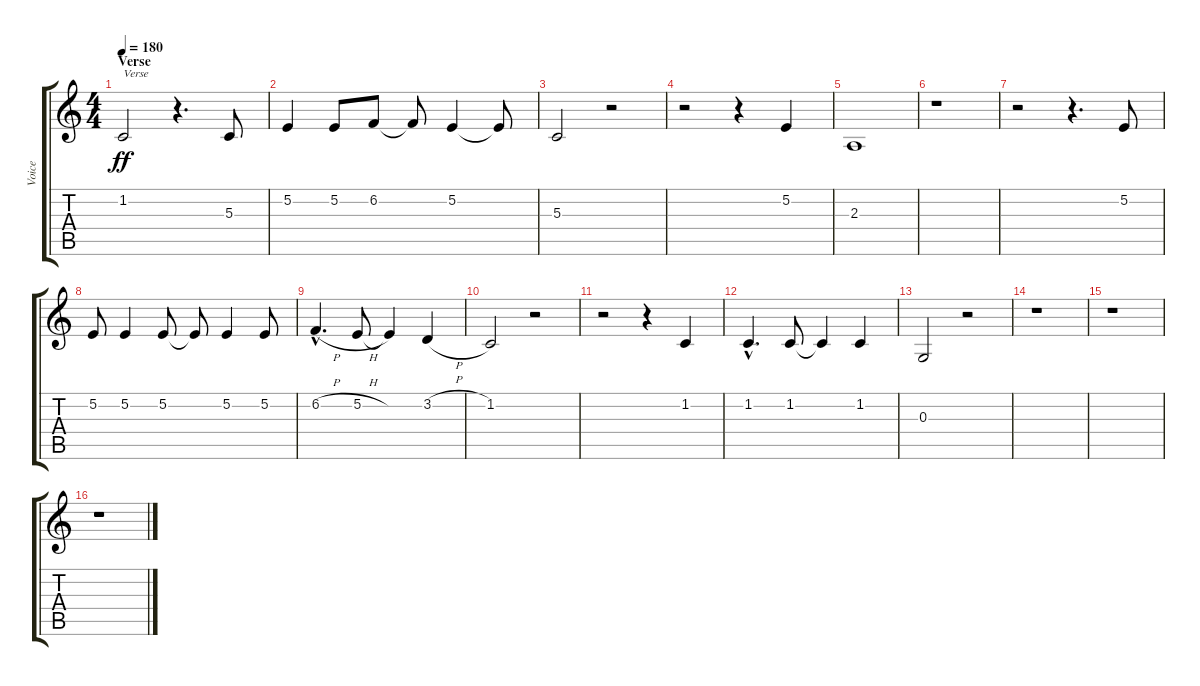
\track ("Voice" "Voice") {instrument flute}
\staff {score tabs}
\tuning (E4 B3 G3 D3 A2 E2) {hide}
\ts (4 4)
\section ("" "Verse")
\tempo 180
\clef g2
\ks c
1.2.2{txt "Verse" dy ff} r.4{d} 5.3.8 |
5.2.4 5.2.8 6.2.8 6.2{t}.8 5.2.4 5.2{t}.8 |
5.3.2 r.2 |
r.2 r.4 5.2.4 |
2.3.1 |
r.1 |
r.2 r.4{d} 5.2.8 |
5.2.8 5.2.4 5.2.8 5.2{t}.8 5.2.4 5.2.8 |
6.2{h hac}.4{d} 5.2{h}.8 5.2{t}.4 3.2{h}.4 |
1.2.2 r.2 |
r.2 r.4 1.2.4 |
1.2{hac}.4{d} 1.2.8 1.2{t}.4 1.2.4 |
0.3.2 r.2 |
r.1 |
r.1 |
r.1
